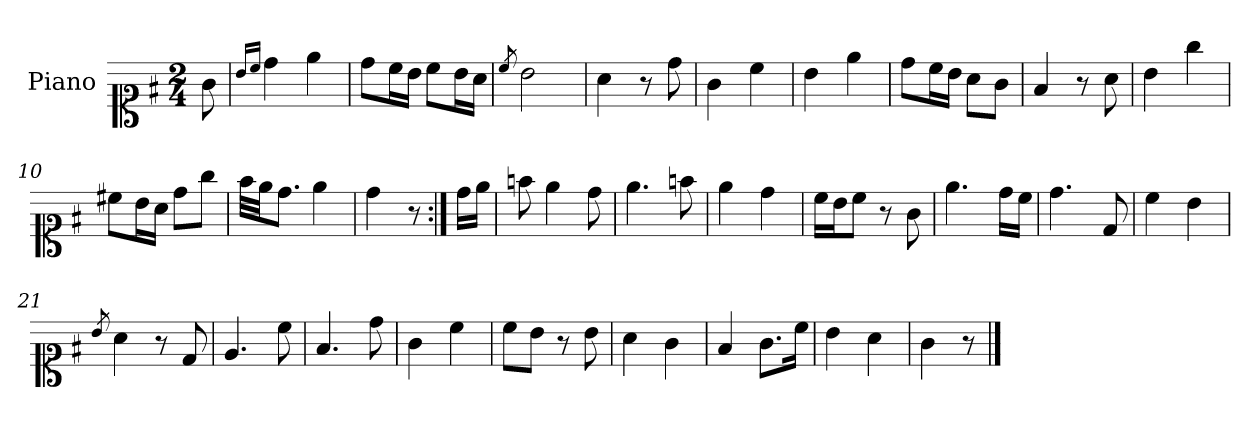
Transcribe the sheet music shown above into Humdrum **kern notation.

**kern
*part1
*staff1
*I"Piano
*I'Pno.
*clefC1
*k[f#]
*M2/4
=
8g\
=1
16qb/LL
16qcc/JJ
4dd\
4ee\
=2
8dd\L
16cc\L
16b\JJ
8cc\L
16b\L
16a\JJ
=3
8qcc/
2b\
=4
4a\
8r
8dd\
=5
4g\
4cc\
=6
4b\
4ee\
=7
8dd\L
16cc\L
16b\JJ
8a\L
8g\J
=8
4f#/
8r
8a\
=9
4b\
4gg\
!!LO:LB:g=z
=10
8cc#X\L
16b\L
16a\JJ
8dd\L
8gg\J
=11
32ff#\LLL
32ee\JJ
8.dd\J
4ee\
=12
4dd\
8r
=13:|!
16dd\LL
16ee\JJ
=14
8ffn\
4ee\
8dd\
=15
4.ee\
8ffn\
=16
4ee\
4dd\
=17
16cc\LL
16b\J
8cc\J
8r
8g\
=18
4.ee\
16dd\LL
16cc\JJ
=19
4.dd\
8d/
!!LO:LB:g=z
=20
4cc\
4b\
=21
8qb/
4a\
8r
8d/
=22
4.e/
8cc\
=23
4.f#/
8dd\
=24
4g\
4cc\
=25
8cc\L
8b\J
8r
8b\
=26
4a\
4g\
=27
4f#/
8.g\L
16cc\Jk
=28
4b\
4a\
=29
4g\
8r
==
*-
